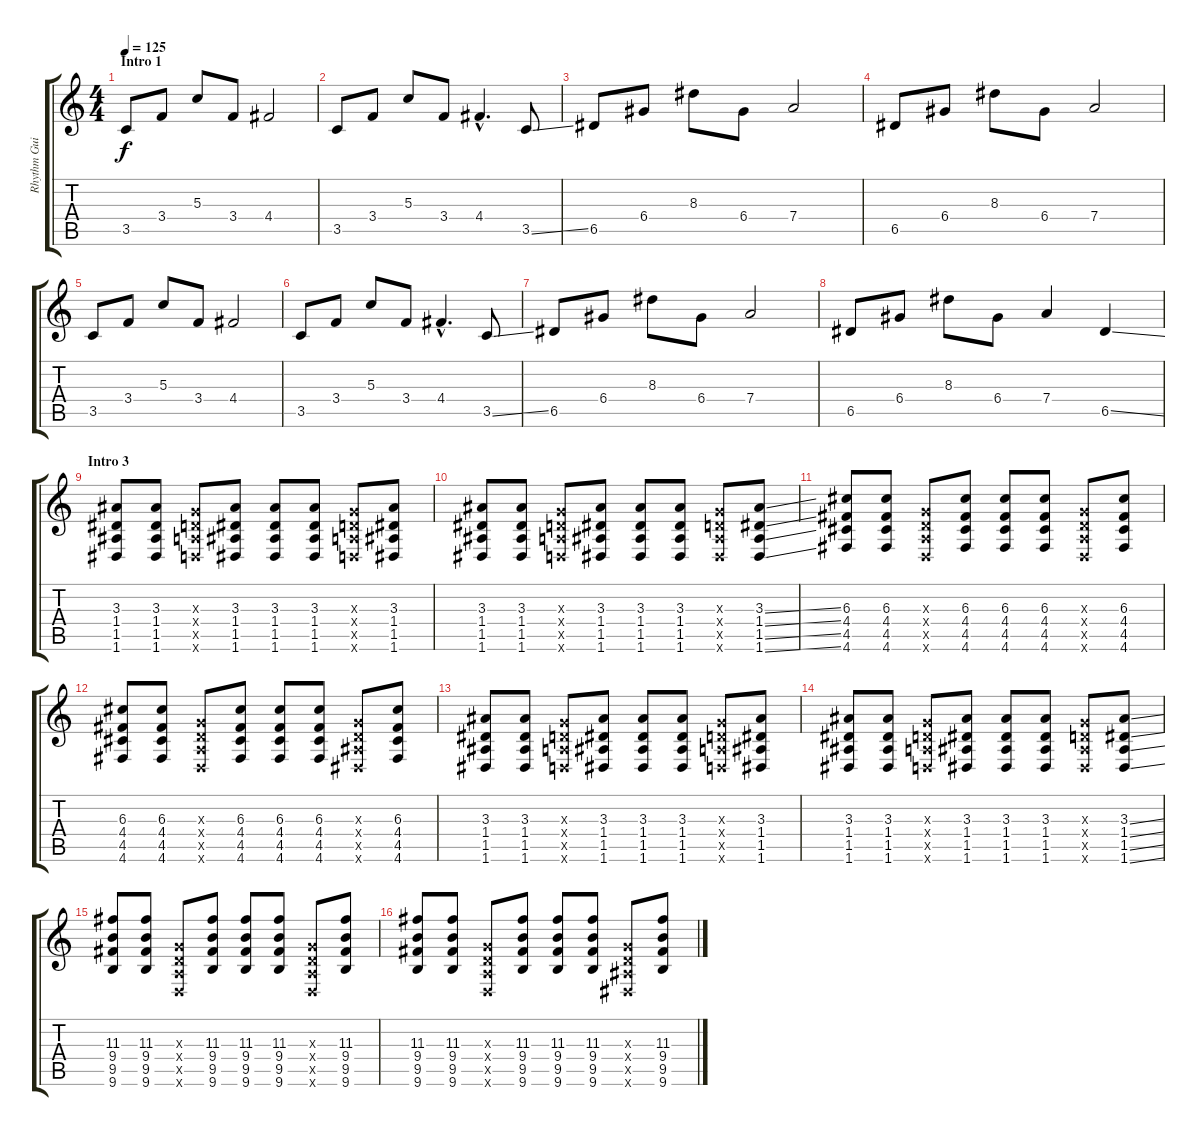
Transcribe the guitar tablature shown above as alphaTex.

\track ("Rhythm Guitar (Moore)" "Rhythm Gui") {instrument distortionguitar}
\staff {score tabs}
\tuning (E4 B3 G3 D3 A2 D2) {hide}
\ts (4 4)
\section ("" "Intro 1")
\tempo 125
\clef g2
\ks c
3.5.8{dy f} 3.4.8 5.3.8 3.4.8 4.4.2 |
3.5.8 3.4.8 5.3.8 3.4.8 4.4{hac}.4{d} 3.5{ss}.8 |
6.5.8 6.4.8 8.3.8 6.4.8 7.4.2 |
6.5.8 6.4.8 8.3.8 6.4.8 7.4.2 |
3.5.8 3.4.8 5.3.8 3.4.8 4.4.2 |
3.5.8 3.4.8 5.3.8 3.4.8 4.4{hac}.4{d} 3.5{ss}.8 |
6.5.8 6.4.8 8.3.8 6.4.8 7.4.2 |
6.5.8 6.4.8 8.3.8 6.4.8 7.4.4 6.5{ss}.4 |
\section ("" "Intro 3")
(3.3 1.4 1.5 1.6).8 (3.3 1.4 1.5 1.6).8 (0.3{x} 0.4{x} 0.5{x} 0.6{x}).8 (3.3 1.4 1.5 1.6).8 (3.3 1.4 1.5 1.6).8 (3.3 1.4 1.5 1.6).8 (0.3{x} 0.4{x} 0.5{x} 0.6{x}).8 (3.3 1.4 1.5 1.6).8 |
(3.3 1.4 1.5 1.6).8 (3.3 1.4 1.5 1.6).8 (0.3{x} 0.4{x} 0.5{x} 0.6{x}).8 (3.3 1.4 1.5 1.6).8 (3.3 1.4 1.5 1.6).8 (3.3 1.4 1.5 1.6).8 (0.3{x} 0.4{x} 1.5{x} 1.6{x}).8 (3.3{ss} 1.4{ss} 1.5{ss} 1.6{ss}).8 |
(6.3 4.4 4.5 4.6).8 (6.3 4.4 4.5 4.6).8 (0.3{x} 0.4{x} 0.5{x} 0.6{x}).8 (6.3 4.4 4.5 4.6).8 (6.3 4.4 4.5 4.6).8 (6.3 4.4 4.5 4.6).8 (0.3{x} 0.4{x} 0.5{x} 0.6{x}).8 (6.3 4.4 4.5 4.6).8 |
(6.3 4.4 4.5 4.6).8 (6.3 4.4 4.5 4.6).8 (0.3{x} 0.4{x} 0.5{x} 0.6{x}).8 (6.3 4.4 4.5 4.6).8 (6.3 4.4 4.5 4.6).8 (6.3 4.4 4.5 4.6).8 (0.3{x} 0.4{x} 1.5{x} 1.6{x}).8 (6.3 4.4 4.5 4.6).8 |
(3.3 1.4 1.5 1.6).8 (3.3 1.4 1.5 1.6).8 (0.3{x} 0.4{x} 0.5{x} 0.6{x}).8 (3.3 1.4 1.5 1.6).8 (3.3 1.4 1.5 1.6).8 (3.3 1.4 1.5 1.6).8 (0.3{x} 0.4{x} 0.5{x} 0.6{x}).8 (3.3 1.4 1.5 1.6).8 |
(3.3 1.4 1.5 1.6).8 (3.3 1.4 1.5 1.6).8 (0.3{x} 0.4{x} 0.5{x} 0.6{x}).8 (3.3 1.4 1.5 1.6).8 (3.3 1.4 1.5 1.6).8 (3.3 1.4 1.5 1.6).8 (0.3{x} 0.4{x} 1.5{x} 1.6{x}).8 (3.3{ss} 1.4{ss} 1.5{ss} 1.6{ss}).8 |
(11.3 9.4 9.5 9.6).8 (11.3 9.4 9.5 9.6).8 (0.3{x} 0.4{x} 0.5{x} 0.6{x}).8 (11.3 9.4 9.5 9.6).8 (11.3 9.4 9.5 9.6).8 (11.3 9.4 9.5 9.6).8 (0.3{x} 0.4{x} 0.5{x} 0.6{x}).8 (11.3 9.4 9.5 9.6).8 |
(11.3 9.4 9.5 9.6).8 (11.3 9.4 9.5 9.6).8 (0.3{x} 0.4{x} 0.5{x} 0.6{x}).8 (11.3 9.4 9.5 9.6).8 (11.3 9.4 9.5 9.6).8 (11.3 9.4 9.5 9.6).8 (0.3{x} 0.4{x} 1.5{x} 1.6{x}).8 (11.3 9.4 9.5 9.6).8
